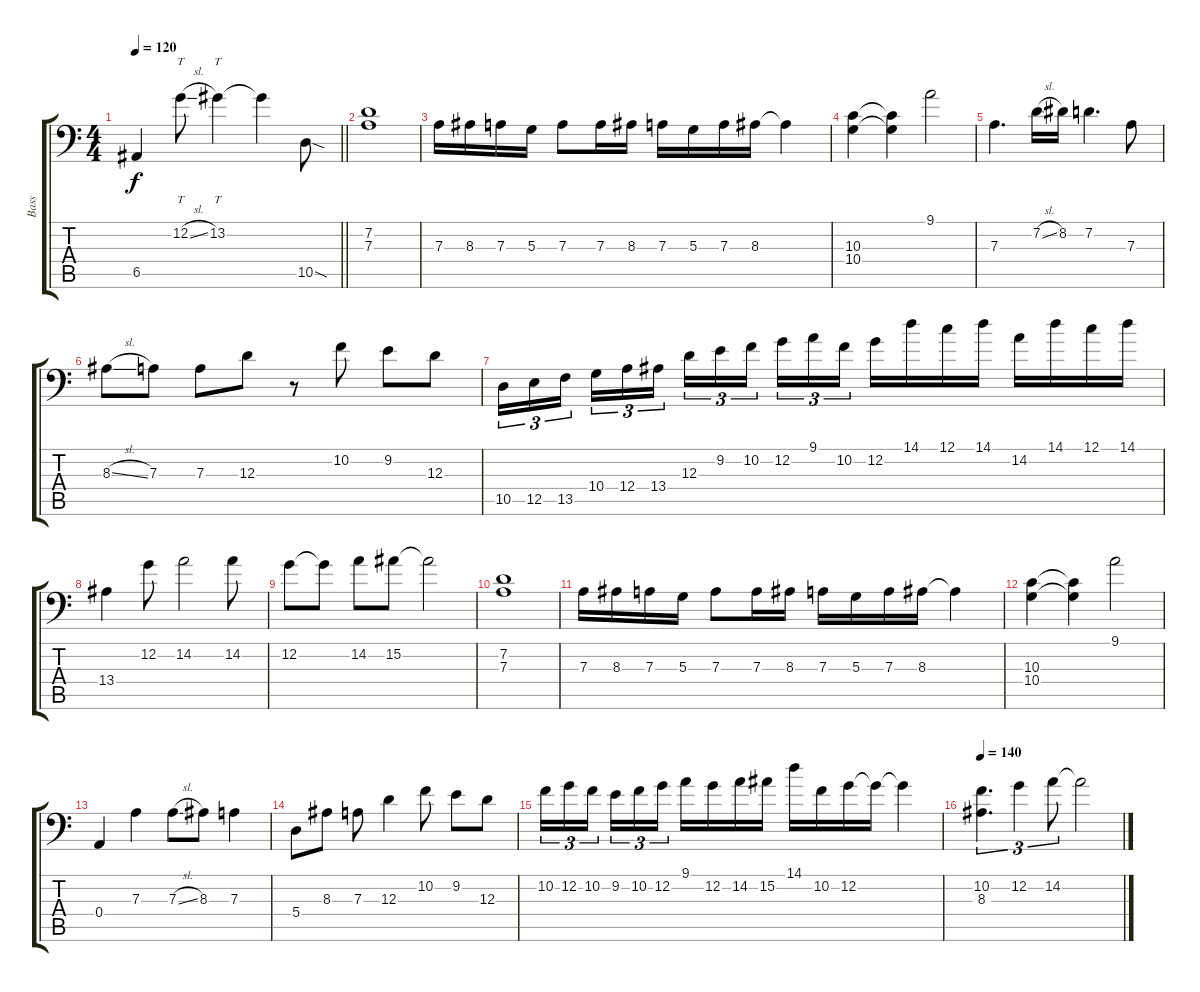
\track ("Bass" "Bass") {instrument electricbassfinger}
\staff {score tabs}
\tuning (C3 G2 D2 A1 E1 B0) {hide}
\ts (4 4)
\tempo 120
\clef f4
\barLineRight lightlight
\ks c
6.5.4{dy f} 12.2{sl}.8{tt} 13.2.4{tt} 13.2{t}.4 10.5{sod}.8 |
(7.2 7.3).1 |
7.3.16 8.3.16 7.3.16 5.3.16 7.3.8 7.3.16 8.3.16 7.3.16 5.3.16 7.3.16 8.3.16 8.3{t}.4 |
(10.3 10.4).4 (10.3{t} 10.4{t}).4 9.1.2 |
7.3.4{d} 7.2{sl}.16 8.2.16 7.2.4{d} 7.3.8 |
8.3{sl}.8 7.3.8 7.3.8 12.3.8 r.8 10.2.8 9.2.8 12.3.8 |
10.5.16{tu (3 2)} 12.5.16{tu (3 2)} 13.5.16{tu (3 2) beam splitsecondary} 10.4.16{tu (3 2)} 12.4.16{tu (3 2)} 13.4.16{tu (3 2)} 12.3.16{tu (3 2)} 9.2.16{tu (3 2)} 10.2.16{tu (3 2) beam splitsecondary} 12.2.16{tu (3 2)} 9.1.16{tu (3 2)} 10.2.16{tu (3 2)} 12.2.16 14.1.16 12.1.16 14.1.16 14.2.16 14.1.16 12.1.16 14.1.16 |
13.4.4 12.2.8 14.2.2 14.2.8 |
12.2.8 12.2{t}.8 14.2.8 15.2.8 15.2{t}.2 |
(7.2 7.3).1 |
7.3.16 8.3.16 7.3.16 5.3.16 7.3.8 7.3.16 8.3.16 7.3.16 5.3.16 7.3.16 8.3.16 8.3{t}.4 |
(10.3 10.4).4 (10.3{t} 10.4{t}).4 9.1.2 |
0.4.4 7.3.4 7.3{sl}.8 8.3.8 7.3.4 |
5.4.8 8.3.8 7.3.8 12.3.4 10.2.8 9.2.8 12.3.8 |
10.2.16{tu (3 2)} 12.2.16{tu (3 2)} 10.2.16{tu (3 2) beam splitsecondary} 9.2.16{tu (3 2)} 10.2.16{tu (3 2)} 12.2.16{tu (3 2)} 9.1.16 12.2.16 14.2.16 15.2.16 14.1.16 10.2.16 12.2.16 12.2{t}.16 12.2{t}.4 |
\tempo 140
(10.2 8.3).4{d tu (3 2)} 12.2.4{tu (3 2)} 14.2.8{tu (3 2)} 14.2{t}.2
